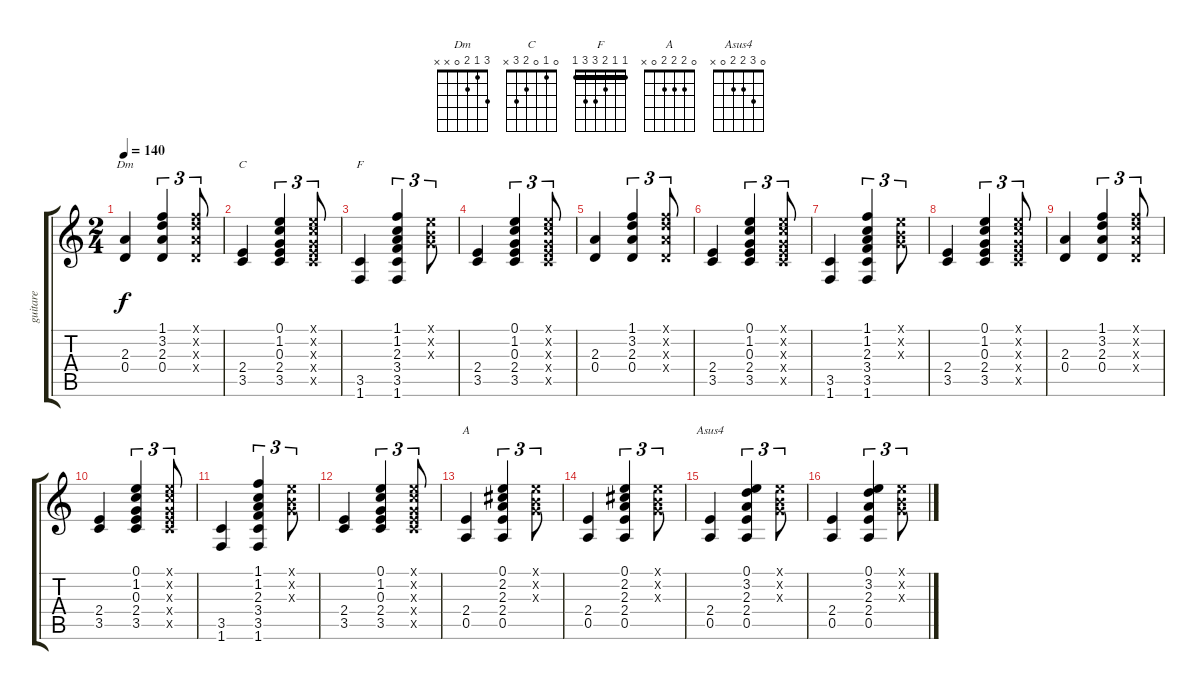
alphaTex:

\track ("guitare" "guitare") {instrument acousticguitarsteel}
\staff {score tabs}
\tuning (E4 B3 G3 D3 A2 E2) {hide}
\chord ("Dm" 3 1 2 0 x x)
\chord ("C" 0 1 0 2 3 x)
\chord ("F" 1 1 2 3 3 1) {barre 1}
\chord ("A" 0 2 2 2 0 x)
\chord ("Asus4" 0 3 2 2 0 x)
\ts (2 4)
\tempo 140
\clef g2
\ks c
(2.3 0.4).4{ch "Dm" dy f} (1.1 3.2 2.3 0.4).4{tu (3 2)} (1.1{x} 3.2{x} 2.3{x} 0.4{x}).8{tu (3 2)} |
(2.4 3.5).4{ch "C"} (0.1 1.2 0.3 2.4 3.5).4{tu (3 2)} (0.1{x} 1.2{x} 0.3{x} 2.4{x} 3.5{x}).8{tu (3 2)} |
(3.5 1.6).4{ch "F"} (1.1 1.2 2.3 3.4 3.5 1.6).4{tu (3 2)} (0.1{x} 0.2{x} 0.3{x}).8{tu (3 2)} |
(2.4 3.5).4 (0.1 1.2 0.3 2.4 3.5).4{tu (3 2)} (0.1{x} 1.2{x} 0.3{x} 2.4{x} 3.5{x}).8{tu (3 2)} |
(2.3 0.4).4 (1.1 3.2 2.3 0.4).4{tu (3 2)} (1.1{x} 3.2{x} 2.3{x} 0.4{x}).8{tu (3 2)} |
(2.4 3.5).4 (0.1 1.2 0.3 2.4 3.5).4{tu (3 2)} (0.1{x} 1.2{x} 0.3{x} 2.4{x} 3.5{x}).8{tu (3 2)} |
(3.5 1.6).4 (1.1 1.2 2.3 3.4 3.5 1.6).4{tu (3 2)} (0.1{x} 0.2{x} 0.3{x}).8{tu (3 2)} |
(2.4 3.5).4 (0.1 1.2 0.3 2.4 3.5).4{tu (3 2)} (0.1{x} 1.2{x} 0.3{x} 2.4{x} 3.5{x}).8{tu (3 2)} |
(2.3 0.4).4 (1.1 3.2 2.3 0.4).4{tu (3 2)} (1.1{x} 3.2{x} 2.3{x} 0.4{x}).8{tu (3 2)} |
(2.4 3.5).4 (0.1 1.2 0.3 2.4 3.5).4{tu (3 2)} (0.1{x} 1.2{x} 0.3{x} 2.4{x} 3.5{x}).8{tu (3 2)} |
(3.5 1.6).4 (1.1 1.2 2.3 3.4 3.5 1.6).4{tu (3 2)} (0.1{x} 0.2{x} 0.3{x}).8{tu (3 2)} |
(2.4 3.5).4 (0.1 1.2 0.3 2.4 3.5).4{tu (3 2)} (0.1{x} 1.2{x} 0.3{x} 2.4{x} 3.5{x}).8{tu (3 2)} |
(2.4 0.5).4{ch "A"} (0.1 2.2 2.3 2.4 0.5).4{tu (3 2)} (0.1{x} 0.2{x} 0.3{x}).8{tu (3 2)} |
(2.4 0.5).4 (0.1 2.2 2.3 2.4 0.5).4{tu (3 2)} (0.1{x} 0.2{x} 0.3{x}).8{tu (3 2)} |
(2.4 0.5).4{ch "Asus4"} (0.1 3.2 2.3 2.4 0.5).4{tu (3 2)} (0.1{x} 0.2{x} 0.3{x}).8{tu (3 2)} |
(2.4 0.5).4 (0.1 3.2 2.3 2.4 0.5).4{tu (3 2)} (0.1{x} 0.2{x} 0.3{x}).8{tu (3 2)}
